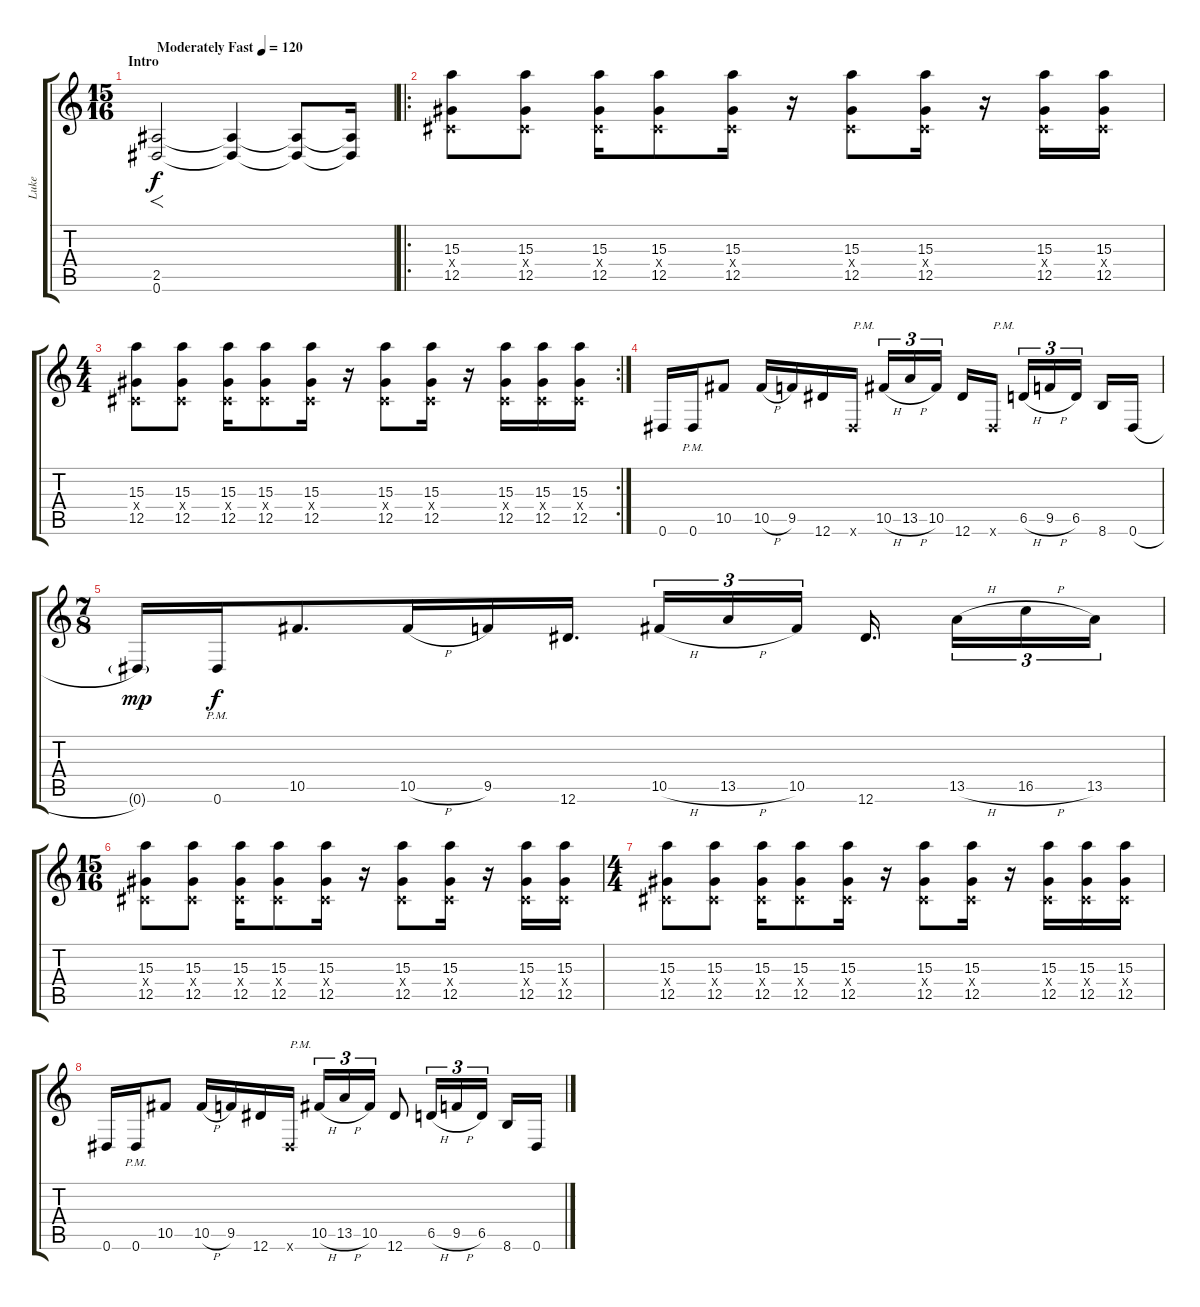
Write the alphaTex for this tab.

\track ("Luke" "Luke") {instrument overdrivenguitar}
\staff {score tabs}
\tuning (Eb4 Bb3 Gb3 Db3 Ab2 Eb2) {hide}
\ts (15 16)
\section ("" "Intro")
\tempo (120 "Moderately Fast")
\clef g2
\ks c
(2.5 0.6).2{f dy f instrument overdrivenguitar} (2.5{t} 0.6{t}).4 (2.5{t} 0.6{t}).8 (2.5{t} 0.6{t}).16 |
\ro
(15.3 0.4{x} 12.5).8 (15.3 0.4{x} 12.5).8 (15.3 0.4{x} 12.5).16 (15.3 0.4{x} 12.5).8 (15.3 0.4{x} 12.5).16 r.16 (15.3 0.4{x} 12.5).8 (15.3 0.4{x} 12.5).16 r.16 (15.3 0.4{x} 12.5).16 (15.3 0.4{x} 12.5).16 |
\rc 2
\ts (4 4)
(15.3 0.4{x} 12.5).8 (15.3 0.4{x} 12.5).8 (15.3 0.4{x} 12.5).16 (15.3 0.4{x} 12.5).8 (15.3 0.4{x} 12.5).16 r.16 (15.3 0.4{x} 12.5).8 (15.3 0.4{x} 12.5).16 r.16 (15.3 0.4{x} 12.5).16 (15.3 0.4{x} 12.5).16 (15.3 0.4{x} 12.5).16 |
0.6.16 0.6{pm}.16 10.5.8 10.5{h}.16 9.5.16 12.6.16 0.6{x}.16{txt "P.M."} 10.5{h}.16{tu (3 2)} 13.5{h}.16{tu (3 2)} 10.5.16{tu (3 2) beam splitsecondary} 12.6.16 0.6{x}.16{txt "P.M."} 6.5{h}.16{tu (3 2)} 9.5{h}.16{tu (3 2)} 6.5.16{tu (3 2) beam splitsecondary} 8.6.16 0.6{h}.16 |
\ts (7 8)
0.6{g}.16{dy mp} 0.6{pm}.16{dy f} 10.5.8{d} 10.5{h}.16 9.5.16 12.6.16{d} 10.5{h}.16{tu (3 2)} 13.5{h}.16{tu (3 2)} 10.5.16{tu (3 2)} 12.6.16{d} 13.5{h}.16{tu (3 2)} 16.5{h}.16{tu (3 2)} 13.5.16{tu (3 2)} |
\ts (15 16)
(15.3 0.4{x} 12.5).8 (15.3 0.4{x} 12.5).8 (15.3 0.4{x} 12.5).16 (15.3 0.4{x} 12.5).8 (15.3 0.4{x} 12.5).16 r.16 (15.3 0.4{x} 12.5).8 (15.3 0.4{x} 12.5).16 r.16 (15.3 0.4{x} 12.5).16 (15.3 0.4{x} 12.5).16 |
\ts (4 4)
(15.3 0.4{x} 12.5).8 (15.3 0.4{x} 12.5).8 (15.3 0.4{x} 12.5).16 (15.3 0.4{x} 12.5).8 (15.3 0.4{x} 12.5).16 r.16 (15.3 0.4{x} 12.5).8 (15.3 0.4{x} 12.5).16 r.16 (15.3 0.4{x} 12.5).16 (15.3 0.4{x} 12.5).16 (15.3 0.4{x} 12.5).16 |
0.6.16 0.6{pm}.16 10.5.8 10.5{h}.16 9.5.16 12.6.16 0.6{x}.16{txt "P.M."} 10.5{h}.16{tu (3 2)} 13.5{h}.16{tu (3 2)} 10.5.16{tu (3 2)} 12.6.8 6.5{h}.16{tu (3 2)} 9.5{h}.16{tu (3 2)} 6.5.16{tu (3 2) beam splitsecondary} 8.6.16 0.6{h}.16
